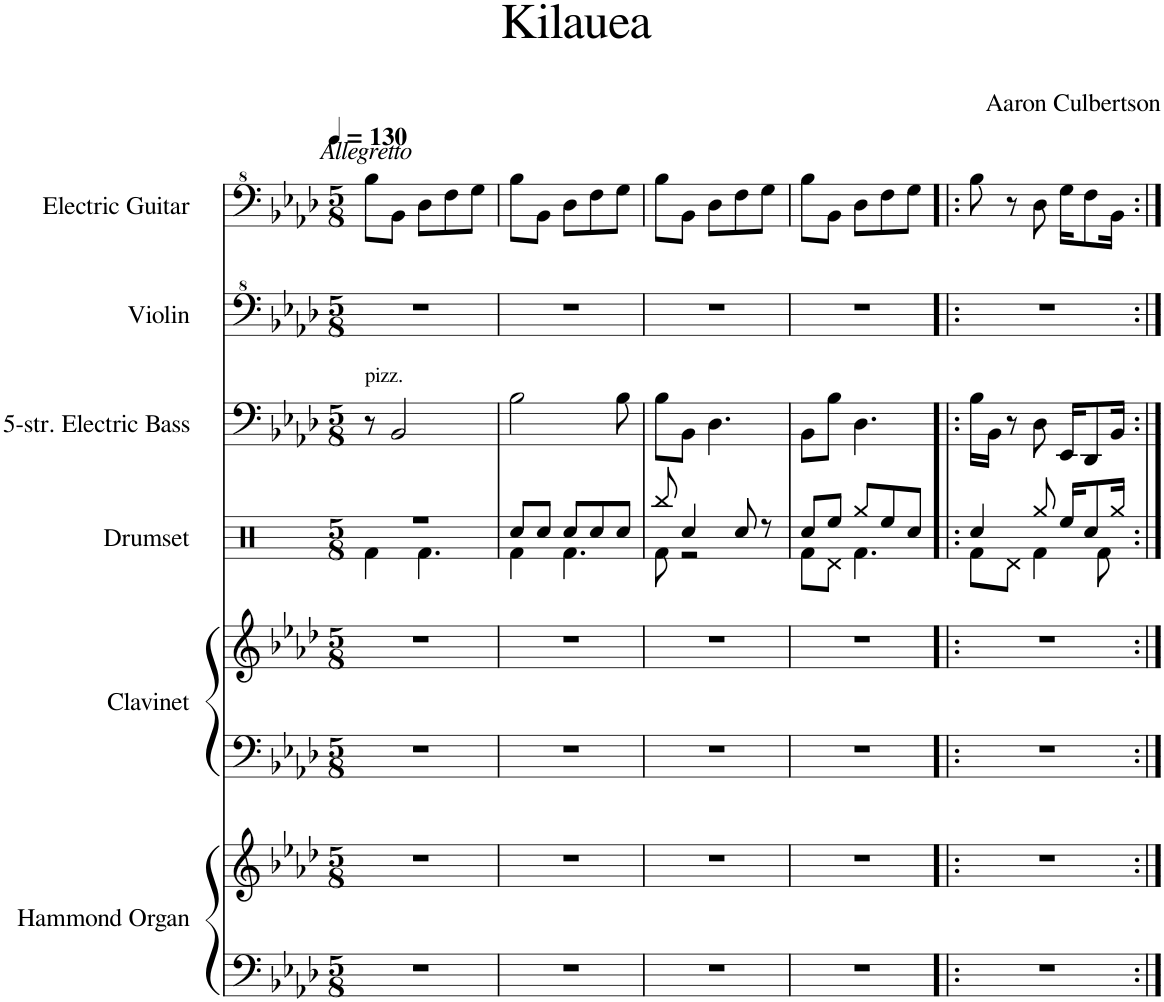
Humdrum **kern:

**kern	**kern	**kern	**kern	**kern	**kern	**kern	**kern
*part6	*part6	*part5	*part5	*part4	*part3	*part2	*part1
*staff8	*staff7	*staff6	*staff5	*staff4	*staff3	*staff2	*staff1
*I"Hammond Organ	*	*I"Clavinet	*	*I"Drumset	*I"5-str. Electric Bass	*I"Violin	*I"Electric Guitar
*I'Hm. Org.	*	*I'Clav.	*	*I'D. Set	*I'El. B.	*I'Vln.	*I'El. Guit.
*clefF4	*clefG2	*clefF4	*clefG2	*clefX	*clefF4	*clefF^4	*clefF^4
*	*	*	*	*	*Trd7c12	*	*
*k[b-e-a-d-]	*k[b-e-a-d-]	*k[b-e-a-d-]	*k[b-e-a-d-]	*k[]	*k[b-e-a-d-]	*k[b-e-a-d-]	*k[b-e-a-d-]
*M5/8	*M5/8	*M5/8	*M5/8	*M5/8	*M5/8	*M5/8	*M5/8
*MM130	*MM130	*MM130	*MM130	*MM130	*MM130	*MM130	*MM130
=1	=1	=1	=1	=1	=1	=1	=1
*	*	*	*	*^	*	*	*
!	!	!	!	!	!	!	!	!LO:TX:a:i:t=Allegretto
!	!	!	!	!	!	!LO:TX:a:t=pizz.	!	!
8%5r	8%5r	8%5r	8%5r	8%5r	4Rf\	8r	8%5r	8b-\L
.	.	.	.	.	.	2BB-/	.	8B-\J
.	.	.	.	.	4.Rf\	.	.	8d-\L
.	.	.	.	.	.	.	.	8f\
.	.	.	.	.	.	.	.	8g\J
=2	=2	=2	=2	=2	=2	=2	=2	=2
8%5r	8%5r	8%5r	8%5r	8Rcc/L	4Rf\	2B-\	8%5r	8b-\L
.	.	.	.	8Rcc/J	.	.	.	8B-\J
.	.	.	.	8Rcc/L	4.Rf\	.	.	8d-\L
.	.	.	.	8Rcc/	.	.	.	8f\
.	.	.	.	8Rcc/J	.	8B-\	.	8g\J
=3	=3	=3	=3	=3	=3	=3	=3	=3
8%5r	8%5r	8%5r	8%5r	8Rbb/	8Rf\	8B-\L	8%5r	8b-\L
.	.	.	.	4Rcc/	2r	8BB-\J	.	8B-\J
.	.	.	.	.	.	4.D-\	.	8d-\L
.	.	.	.	8Rcc/	.	.	.	8f\
.	.	.	.	8r	.	.	.	8g\J
=4	=4	=4	=4	=4	=4	=4	=4	=4
8%5r	8%5r	8%5r	8%5r	8Rcc/L	8Rf\L	8BB-\L	8%5r	8b-\L
.	.	.	.	8Ree/J	8Rd\J	8B-\J	.	8B-\J
.	.	.	.	8Rgg/L	4.Rf\	4.D-\	.	8d-\L
.	.	.	.	8Ree/	.	.	.	8f\
.	.	.	.	8Rcc/J	.	.	.	8g\J
=5!|:	=5!|:	=5!|:	=5!|:	=5!|:	=5!|:	=5!|:	=5!|:	=5!|:
8%5r	8%5r	8%5r	8%5r	4Rcc/	8Rf\L	16B-\LL	8%5r	8b-\
.	.	.	.	.	.	16BB-\JJ	.	.
.	.	.	.	.	8Rd\J	8r	.	8r
.	.	.	.	8Rgg/	4Rf\	8D-\	.	8d-\
.	.	.	.	16Ree/KL	.	16EE-/KL	.	16g\KL
.	.	.	.	8Rcc/	.	8DD-/	.	8f\
.	.	.	.	.	8Rf\	.	.	.
.	.	.	.	16Rgg/Jk	.	16BB-/Jk	.	16B-\Jk
*	*	*	*	*v	*v	*	*	*
=:|!	=:|!	=:|!	=:|!	=:|!	=:|!	=:|!	=:|!
*-	*-	*-	*-	*-	*-	*-	*-
